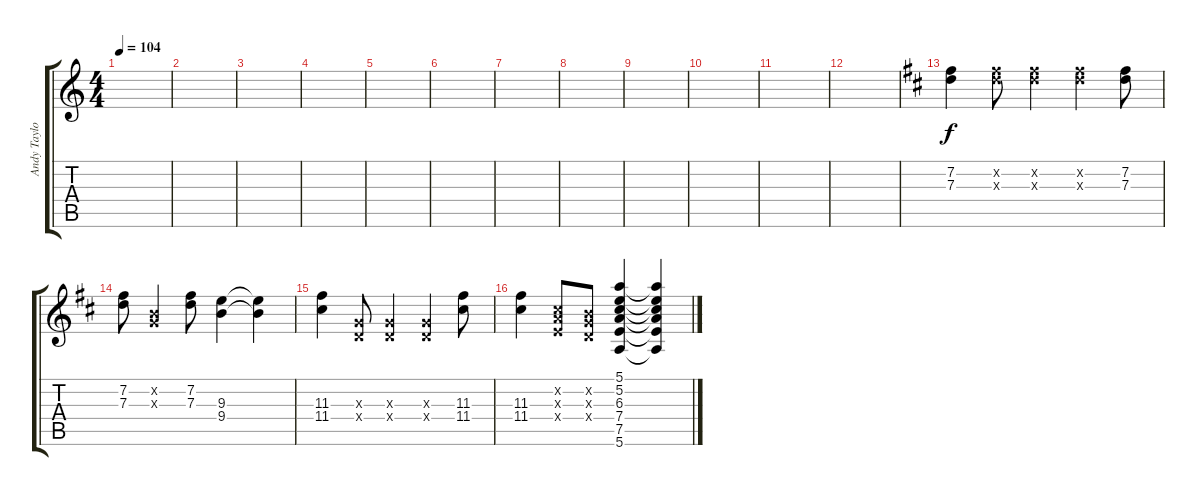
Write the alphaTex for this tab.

\track ("Andy Taylor/Warren Curcullio" "Andy Taylo") {instrument overdrivenguitar}
\staff {score tabs}
\tuning (E4 B3 G3 D3 A2 E2) {hide}
\ts (4 4)
\tempo 104
\clef g2
\ks c
|
|
|
|
|
|
|
|
|
|
|
|
\ks d
(7.2 7.3).4 (7.2{x} 7.3{x}).8 (7.2{x} 7.3{x}).4 (7.2{x} 7.3{x}).4 (7.2 7.3).8 |
(7.2 7.3).8 (0.2{x} 0.3{x}).4 (7.2 7.3).8 (9.3 9.4).4 (9.3{t} 9.4{t}).4 |
(11.3 11.4).4 (0.3{x} 0.4{x}).8 (0.3{x} 0.4{x}).4 (0.3{x} 0.4{x}).4 (11.3 11.4).8 |
(11.3 11.4).4 (2.2{x} 2.3{x} 2.4{x}).8 (0.2{x} 0.3{x} 0.4{x}).8 (5.1 5.2 6.3 7.4 7.5 5.6).4{instrument electricguitarmuted} (5.1{t} 5.2{t} 6.3{t} 7.4{t} 7.5{t} 5.6{t}).4
